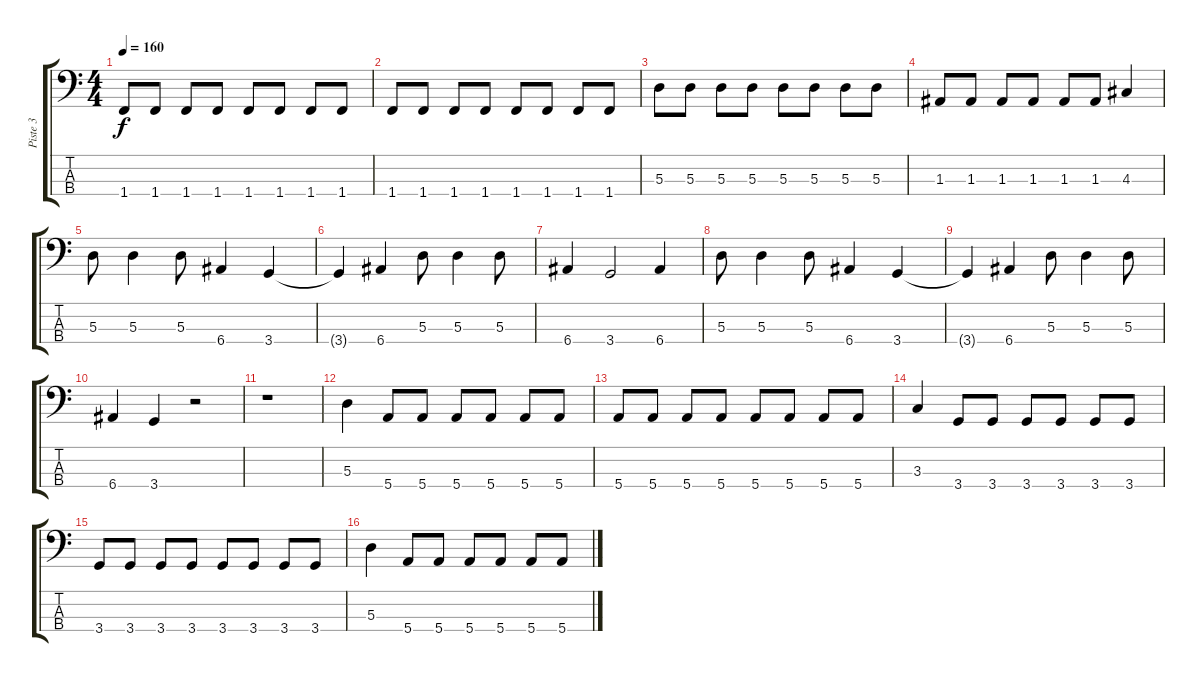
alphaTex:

\track ("Piste 3" "Piste 3") {instrument electricbasspick}
\staff {score tabs}
\tuning (G2 D2 A1 E1) {hide}
\ts (4 4)
\tempo 160
\clef f4
\ks c
1.4.8{dy f} 1.4.8 1.4.8 1.4.8 1.4.8 1.4.8 1.4.8 1.4.8 |
1.4.8 1.4.8 1.4.8 1.4.8 1.4.8 1.4.8 1.4.8 1.4.8 |
5.3.8 5.3.8 5.3.8 5.3.8 5.3.8 5.3.8 5.3.8 5.3.8 |
1.3.8 1.3.8 1.3.8 1.3.8 1.3.8 1.3.8 4.3.4 |
5.3.8 5.3.4 5.3.8 6.4.4 3.4.4 |
3.4{t}.4 6.4.4 5.3.8 5.3.4 5.3.8 |
6.4.4 3.4.2 6.4.4 |
5.3.8 5.3.4 5.3.8 6.4.4 3.4.4 |
3.4{t}.4 6.4.4 5.3.8 5.3.4 5.3.8 |
6.4.4 3.4.4 r.2 |
r.1 |
5.3.4 5.4.8 5.4.8 5.4.8 5.4.8 5.4.8 5.4.8 |
5.4.8 5.4.8 5.4.8 5.4.8 5.4.8 5.4.8 5.4.8 5.4.8 |
3.3.4 3.4.8 3.4.8 3.4.8 3.4.8 3.4.8 3.4.8 |
3.4.8 3.4.8 3.4.8 3.4.8 3.4.8 3.4.8 3.4.8 3.4.8 |
5.3.4 5.4.8 5.4.8 5.4.8 5.4.8 5.4.8 5.4.8
